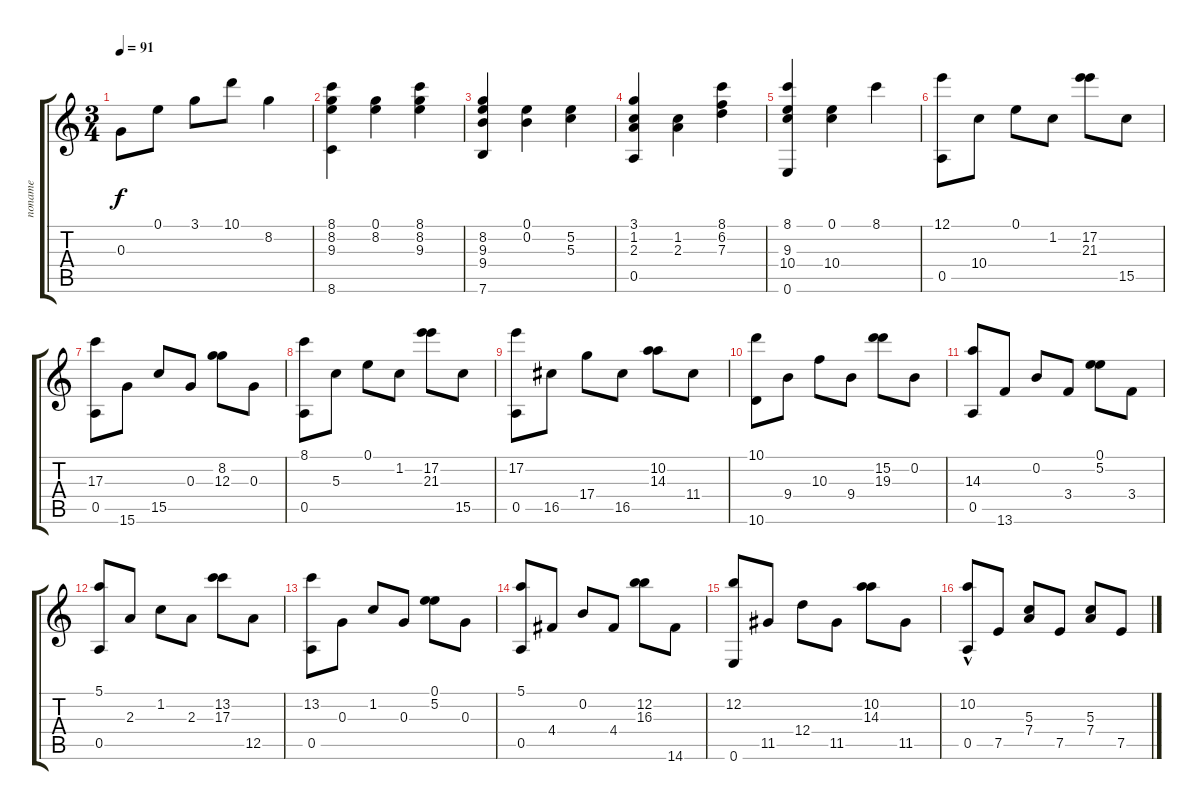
\track ("noname" "noname") {instrument acousticguitarnylon}
\staff {score tabs}
\tuning (E4 B3 G3 D3 A2 E2) {hide}
\ts (3 4)
\tempo 91
\clef g2
\ks c
0.3.8{dy f} 0.1.8 3.1.8 10.1.8 8.2.4 |
(8.1 8.2 9.3 8.6).4 (0.1 8.2).4 (8.1 8.2 9.3).4 |
(8.2 9.3 9.4 7.6).4 (0.1 0.2).4 (5.2 5.3).4 |
(3.1 1.2 2.3 0.5).4 (1.2 2.3).4 (8.1 6.2 7.3).4 |
(8.1 9.3 10.4 0.6).4 (0.1 10.4).4 8.1.4 |
(12.1 0.5).8 10.4.8 0.1.8 1.2.8 (17.2 21.3).8 15.5.8 |
(17.3 0.5).8 15.6.8 15.5.8 0.3.8 (8.2 12.3).8 0.3.8 |
(8.1 0.5).8 5.3.8 0.1.8 1.2.8 (17.2 21.3).8 15.5.8 |
(17.2 0.5).8 16.5.8 17.4.8 16.5.8 (10.2 14.3).8 11.4.8 |
(10.1 10.6).8 9.4.8 10.3.8 9.4.8 (15.2 19.3).8 0.2.8 |
(14.3 0.5).8 13.6.8 0.2.8 3.4.8 (0.1 5.2).8 3.4.8 |
(5.1 0.5).8 2.3.8 1.2.8 2.3.8 (13.2 17.3).8 12.5.8 |
(13.2 0.5).8 0.3.8 1.2.8 0.3.8 (0.1 5.2).8 0.3.8 |
(5.1 0.5).8 4.4.8 0.2.8 4.4.8 (12.2 16.3).8 14.6.8 |
(12.2 0.6).8 11.5.8 12.4.8 11.5.8 (10.2 14.3).8 11.5.8 |
(10.2{hac} 0.5).8 7.5.8 (5.3 7.4).8 7.5.8 (5.3 7.4).8 7.5.8
